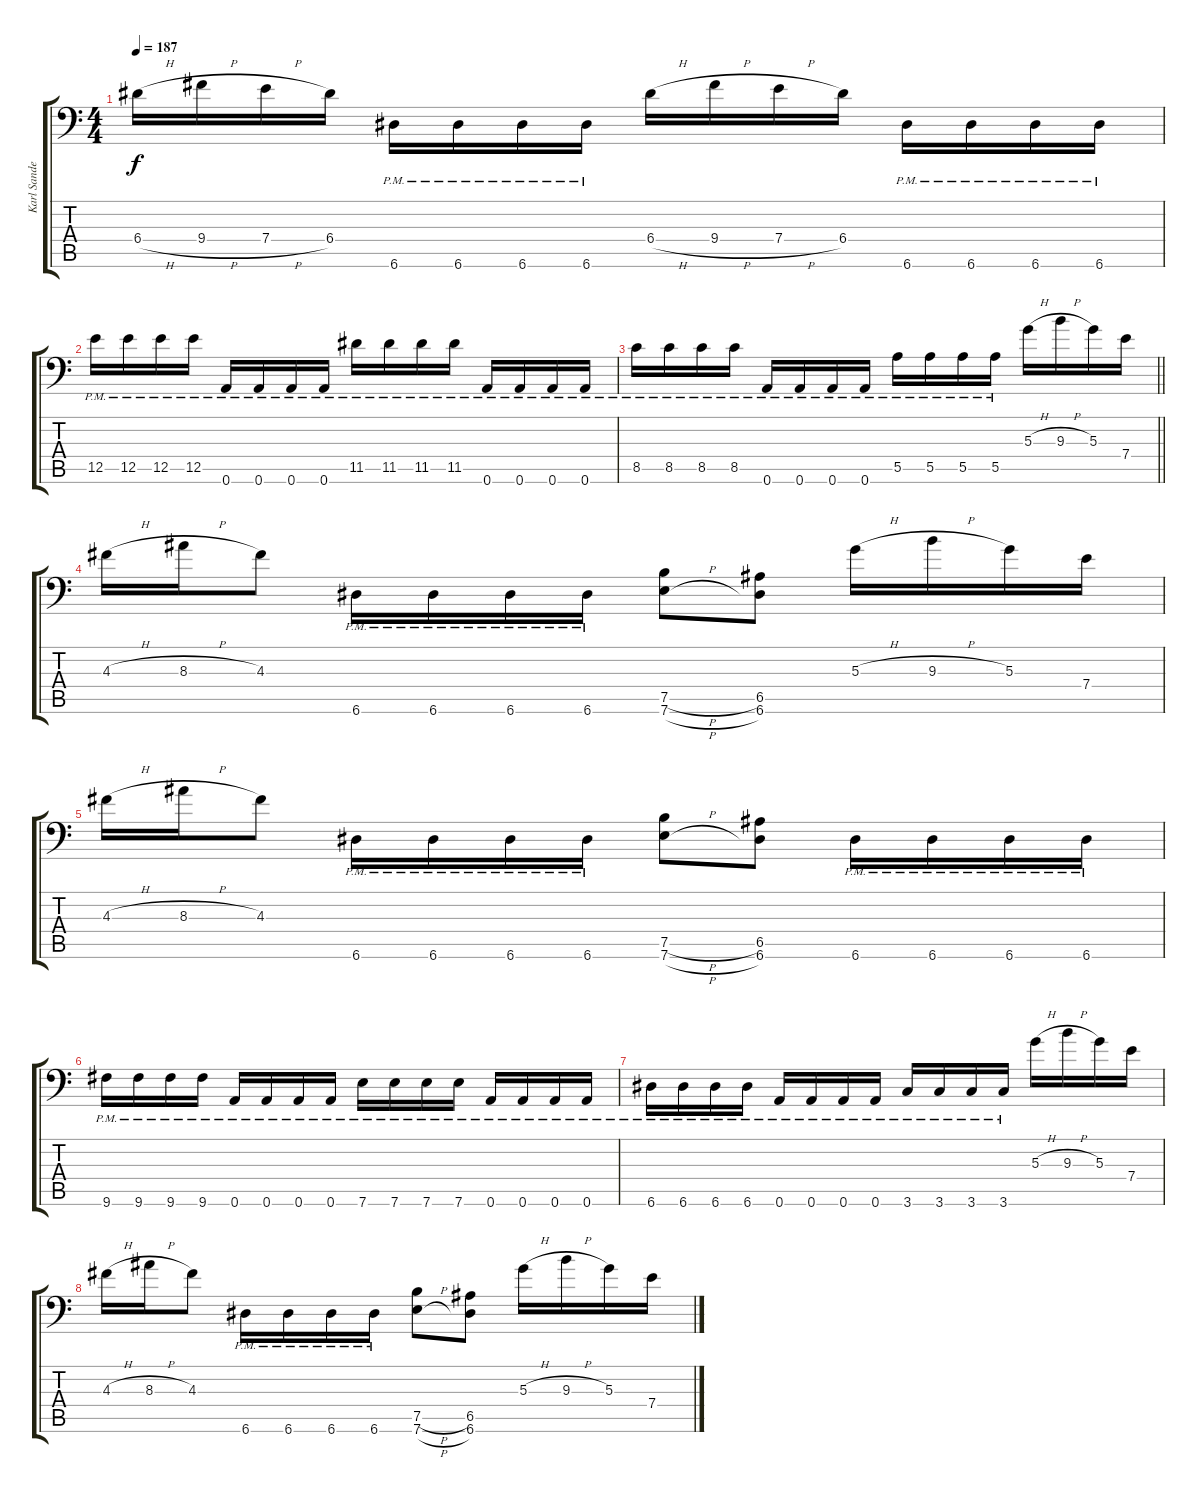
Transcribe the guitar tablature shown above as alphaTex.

\track ("Karl Sanders" "Karl Sande") {instrument distortionguitar}
\staff {score tabs}
\tuning (B3 Gb3 D3 A2 E2 A1) {hide}
\ts (4 4)
\tempo 187
\clef f4
\ks c
6.4{h}.16{dy f} 9.4{h}.16 7.4{h}.16 6.4.16 6.6{pm}.16 6.6{pm}.16 6.6{pm}.16 6.6{pm}.16 6.4{h}.16 9.4{h}.16 7.4{h}.16 6.4.16 6.6{pm}.16 6.6{pm}.16 6.6{pm}.16 6.6{pm}.16 |
12.5{pm}.16 12.5{pm}.16 12.5{pm}.16 12.5{pm}.16 0.6{pm}.16 0.6{pm}.16 0.6{pm}.16 0.6{pm}.16 11.5{pm}.16 11.5{pm}.16 11.5{pm}.16 11.5{pm}.16 0.6{pm}.16 0.6{pm}.16 0.6{pm}.16 0.6{pm}.16 |
\barLineRight lightlight
8.5{pm}.16 8.5{pm}.16 8.5{pm}.16 8.5{pm}.16 0.6{pm}.16 0.6{pm}.16 0.6{pm}.16 0.6{pm}.16 5.5{pm}.16 5.5{pm}.16 5.5{pm}.16 5.5{pm}.16 5.3{h}.16 9.3{h}.16 5.3.16 7.4.16 |
\section ("" "")
4.3{h}.16 8.3{h}.16 4.3.8 6.6{pm}.16 6.6{pm}.16 6.6{pm}.16 6.6{pm}.16 (7.5{h} 7.6{h}).8 (6.5 6.6).8 5.3{h}.16 9.3{h}.16 5.3.16 7.4.16 |
4.3{h}.16 8.3{h}.16 4.3.8 6.6{pm}.16 6.6{pm}.16 6.6{pm}.16 6.6{pm}.16 (7.5{h} 7.6{h}).8 (6.5 6.6).8 6.6{pm}.16 6.6{pm}.16 6.6{pm}.16 6.6{pm}.16 |
9.6{pm}.16 9.6{pm}.16 9.6{pm}.16 9.6{pm}.16 0.6{pm}.16 0.6{pm}.16 0.6{pm}.16 0.6{pm}.16 7.6{pm}.16 7.6{pm}.16 7.6{pm}.16 7.6{pm}.16 0.6{pm}.16 0.6{pm}.16 0.6{pm}.16 0.6{pm}.16 |
6.6{pm}.16 6.6{pm}.16 6.6{pm}.16 6.6{pm}.16 0.6{pm}.16 0.6{pm}.16 0.6{pm}.16 0.6{pm}.16 3.6{pm}.16 3.6{pm}.16 3.6{pm}.16 3.6{pm}.16 5.3{h}.16 9.3{h}.16 5.3.16 7.4.16 |
4.3{h}.16 8.3{h}.16 4.3.8 6.6{pm}.16 6.6{pm}.16 6.6{pm}.16 6.6{pm}.16 (7.5{h} 7.6{h}).8 (6.5 6.6).8 5.3{h}.16 9.3{h}.16 5.3.16 7.4.16
